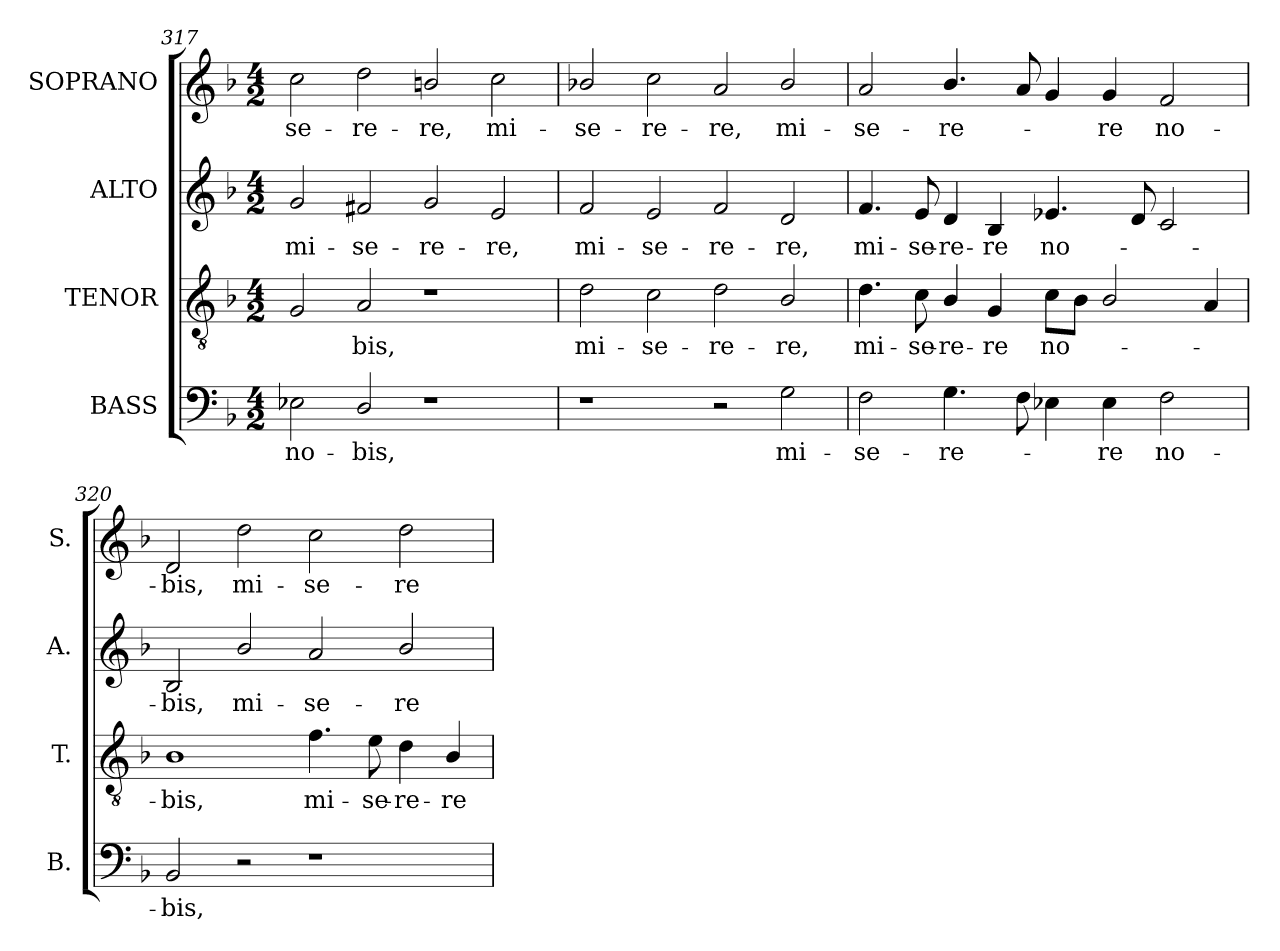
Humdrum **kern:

**kern	**text	**kern	**text	**kern	**text	**kern	**text
*part4	*part4	*part3	*part3	*part2	*part2	*part1	*part1
*staff4	*staff4	*staff3	*staff3	*staff2	*staff2	*staff1	*staff1
*I"BASS	*	*I"TENOR	*	*I"ALTO	*	*I"SOPRANO	*
*I'B.	*	*I'T.	*	*I'A.	*	*I'S.	*
*clefF4	*	*clefGv2	*	*clefG2	*	*clefG2	*
*	*	*ITrd7c12	*	*	*	*	*
*k[b-]	*	*k[b-]	*	*k[b-]	*	*k[b-]	*
*F:	*	*F:	*	*F:	*	*F:	*
*M4/2	*	*M4/2	*	*M4/2	*	*M4/2	*
=317	=317	=317	=317	=317	=317	=317	=317
!	!LO:LY:b:color=#000000	!	!	!	!	!	!
!	!	!	!	!	!LO:LY:b:color=#000000	!	!
!	!	!	!	!	!	!	!LO:LY:b:color=#000000
2E-Xi\	no-	2GGi/	.	2gi/	mi-	2cci\	-se-
!	!LO:LY:b:color=#000000	!	!	!	!	!	!
!	!	!	!LO:LY:b:color=#000000	!	!	!	!
!	!	!	!	!	!LO:LY:b:color=#000000	!	!
!	!	!	!	!	!	!	!LO:LY:b:color=#000000
2Di/	-bis,	2AAi/	-bis,	2f#Xi/	-se-	2ddi\	-re-
!	!	!	!	!	!LO:LY:b:color=#000000	!	!
!	!	!	!	!	!	!	!LO:LY:b:color=#000000
1r	.	1r	.	2gi/	-re-	2bni/	-re,
!	!	!	!	!	!LO:LY:b:color=#000000	!	!
!	!	!	!	!	!	!	!LO:LY:b:color=#000000
.	.	.	.	2ei/	-re,	2cci\	mi-
!!LO:LB:g=z
=318	=318	=318	=318	=318	=318	=318	=318
!	!	!	!LO:LY:b:color=#000000	!	!	!	!
!	!	!	!	!	!LO:LY:b:color=#000000	!	!
!	!	!	!	!	!	!	!LO:LY:b:color=#000000
1r	.	2Di\	mi-	2fi/	mi-	2b-Xi/	-se-
!	!	!	!LO:LY:b:color=#000000	!	!	!	!
!	!	!	!	!	!LO:LY:b:color=#000000	!	!
!	!	!	!	!	!	!	!LO:LY:b:color=#000000
.	.	2Ci\	-se-	2ei/	-se-	2cci\	-re-
!	!	!	!LO:LY:b:color=#000000	!	!	!	!
!	!	!	!	!	!LO:LY:b:color=#000000	!	!
!	!	!	!	!	!	!	!LO:LY:b:color=#000000
2r	.	2Di\	-re-	2fi/	-re-	2ai/	-re,
!	!LO:LY:b:color=#000000	!	!	!	!	!	!
!	!	!	!LO:LY:b:color=#000000	!	!	!	!
!	!	!	!	!	!LO:LY:b:color=#000000	!	!
!	!	!	!	!	!	!	!LO:LY:b:color=#000000
2Gi\	mi-	2BB-i/	-re,	2di/	-re,	2b-i/	mi-
=319	=319	=319	=319	=319	=319	=319	=319
!	!LO:LY:b:color=#000000	!	!	!	!	!	!
!	!	!	!LO:LY:b:color=#000000	!	!	!	!
!	!	!	!	!	!LO:LY:b:color=#000000	!	!
!	!	!	!	!	!	!	!LO:LY:b:color=#000000
2Fi\	-se-	4.Di\	mi-	4.fi/	mi-	2ai/	-se-
!	!	!	!LO:LY:b:color=#000000	!	!	!	!
!	!	!	!	!	!LO:LY:b:color=#000000	!	!
.	.	8Ci\	-se-	8ei/	-se-	.	.
!	!LO:LY:b:color=#000000	!	!	!	!	!	!
!	!	!	!LO:LY:b:color=#000000	!	!	!	!
!	!	!	!	!	!LO:LY:b:color=#000000	!	!
!	!	!	!	!	!	!	!LO:LY:b:color=#000000
4.Gi\	-re-	4BB-i/	-re-	4di/	-re-	4.b-i/	-re-
!	!	!	!LO:LY:b:color=#000000	!	!	!	!
!	!	!	!	!	!LO:LY:b:color=#000000	!	!
.	.	4GGi/	-re	4B-i/	-re	.	.
8Fi\	.	.	.	.	.	8ai/	.
!	!	!	!LO:LY:b:color=#000000	!	!	!	!
!	!	!	!	!	!LO:LY:b:color=#000000	!	!
4E-Xi\	.	8Ci\L	no-	4.e-Xi/	no-	4gi/	.
.	.	8BB-i\J	.	.	.	.	.
!	!LO:LY:b:color=#000000	!	!	!	!	!	!
!	!	!	!	!	!	!	!LO:LY:b:color=#000000
4E-i\	-re	2BB-i/	.	.	.	4gi/	-re
.	.	.	.	8di/	.	.	.
!	!LO:LY:b:color=#000000	!	!	!	!	!	!
!	!	!	!	!	!	!	!LO:LY:b:color=#000000
2Fi\	no-	.	.	2ci/	.	2fi/	no-
.	.	4AAi/	.	.	.	.	.
=320	=320	=320	=320	=320	=320	=320	=320
!	!LO:LY:b:color=#000000	!	!	!	!	!	!
!	!	!	!LO:LY:b:color=#000000	!	!	!	!
!	!	!	!	!	!LO:LY:b:color=#000000	!	!
!	!	!	!	!	!	!	!LO:LY:b:color=#000000
2BB-i/	-bis,	1BB-i	-bis,	2B-i/	-bis,	2di/	-bis,
!	!	!	!	!	!LO:LY:b:color=#000000	!	!
!	!	!	!	!	!	!	!LO:LY:b:color=#000000
2r	.	.	.	2b-i/	mi-	2ddi\	mi-
!	!	!	!LO:LY:b:color=#000000	!	!	!	!
!	!	!	!	!	!LO:LY:b:color=#000000	!	!
!	!	!	!	!	!	!	!LO:LY:b:color=#000000
1r	.	4.Fi\	mi-	2ai/	-se-	2cci\	-se-
!	!	!	!LO:LY:b:color=#000000	!	!	!	!
.	.	8Ei\	-se-	.	.	.	.
!	!	!	!LO:LY:b:color=#000000	!	!	!	!
!	!	!	!	!	!LO:LY:b:color=#000000	!	!
!	!	!	!	!	!	!	!LO:LY:b:color=#000000
.	.	4Di\	-re-	2b-i/	-re-	2ddi\	-re-
!	!	!	!LO:LY:b:color=#000000	!	!	!	!
.	.	4BB-i/	-re	.	.	.	.
=	=	=	=	=	=	=	=
*-	*-	*-	*-	*-	*-	*-	*-
